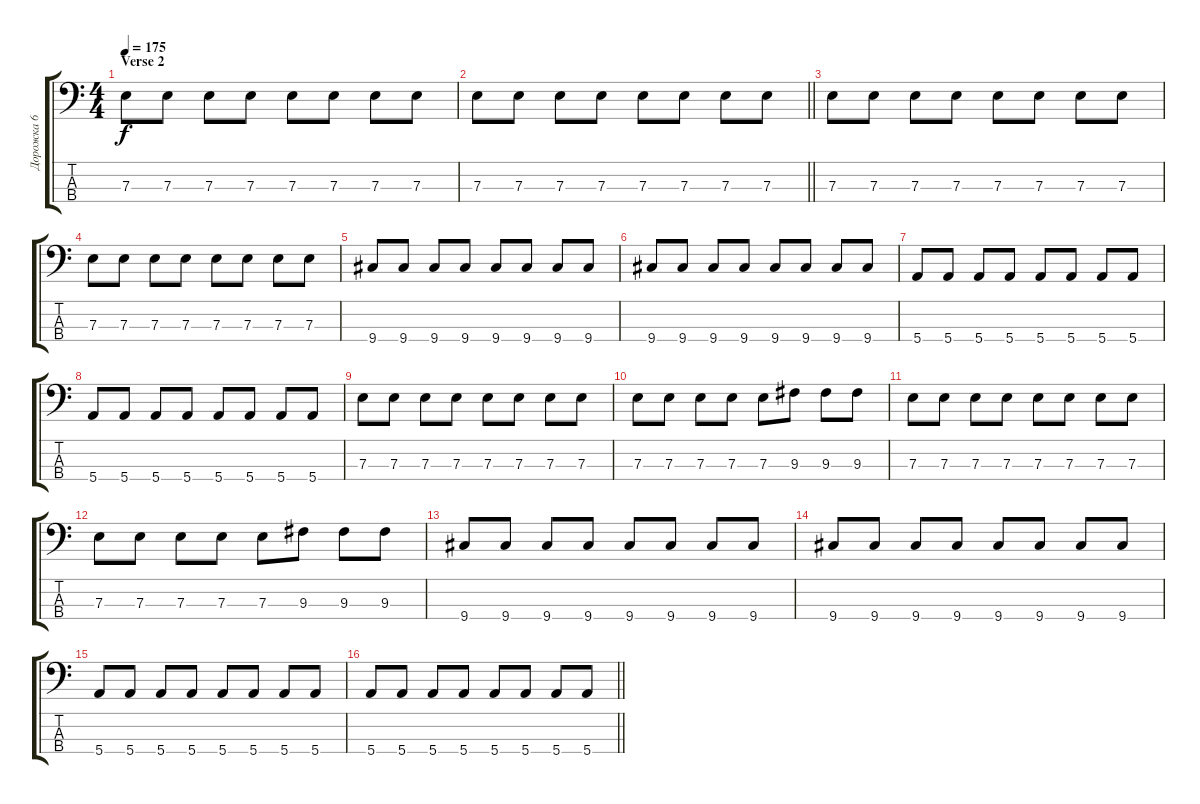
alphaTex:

\track ("Дорожка 6" "Дорожка 6") {instrument electricbassfinger}
\staff {score tabs}
\tuning (G2 D2 A1 E1) {hide}
\ts (4 4)
\section ("" "Verse 2")
\tempo 175
\clef f4
\ks c
7.3.8{dy f} 7.3.8 7.3.8 7.3.8 7.3.8 7.3.8 7.3.8 7.3.8 |
\barLineRight lightlight
7.3.8 7.3.8 7.3.8 7.3.8 7.3.8 7.3.8 7.3.8 7.3.8 |
7.3.8 7.3.8 7.3.8 7.3.8 7.3.8 7.3.8 7.3.8 7.3.8 |
7.3.8 7.3.8 7.3.8 7.3.8 7.3.8 7.3.8 7.3.8 7.3.8 |
9.4.8 9.4.8 9.4.8 9.4.8 9.4.8 9.4.8 9.4.8 9.4.8 |
9.4.8 9.4.8 9.4.8 9.4.8 9.4.8 9.4.8 9.4.8 9.4.8 |
5.4.8 5.4.8 5.4.8 5.4.8 5.4.8 5.4.8 5.4.8 5.4.8 |
5.4.8 5.4.8 5.4.8 5.4.8 5.4.8 5.4.8 5.4.8 5.4.8 |
7.3.8 7.3.8 7.3.8 7.3.8 7.3.8 7.3.8 7.3.8 7.3.8 |
7.3.8 7.3.8 7.3.8 7.3.8 7.3.8 9.3.8 9.3.8 9.3.8 |
7.3.8 7.3.8 7.3.8 7.3.8 7.3.8 7.3.8 7.3.8 7.3.8 |
7.3.8 7.3.8 7.3.8 7.3.8 7.3.8 9.3.8 9.3.8 9.3.8 |
9.4.8 9.4.8 9.4.8 9.4.8 9.4.8 9.4.8 9.4.8 9.4.8 |
9.4.8 9.4.8 9.4.8 9.4.8 9.4.8 9.4.8 9.4.8 9.4.8 |
5.4.8 5.4.8 5.4.8 5.4.8 5.4.8 5.4.8 5.4.8 5.4.8 |
\barLineRight lightlight
5.4.8 5.4.8 5.4.8 5.4.8 5.4.8 5.4.8 5.4.8 5.4.8
